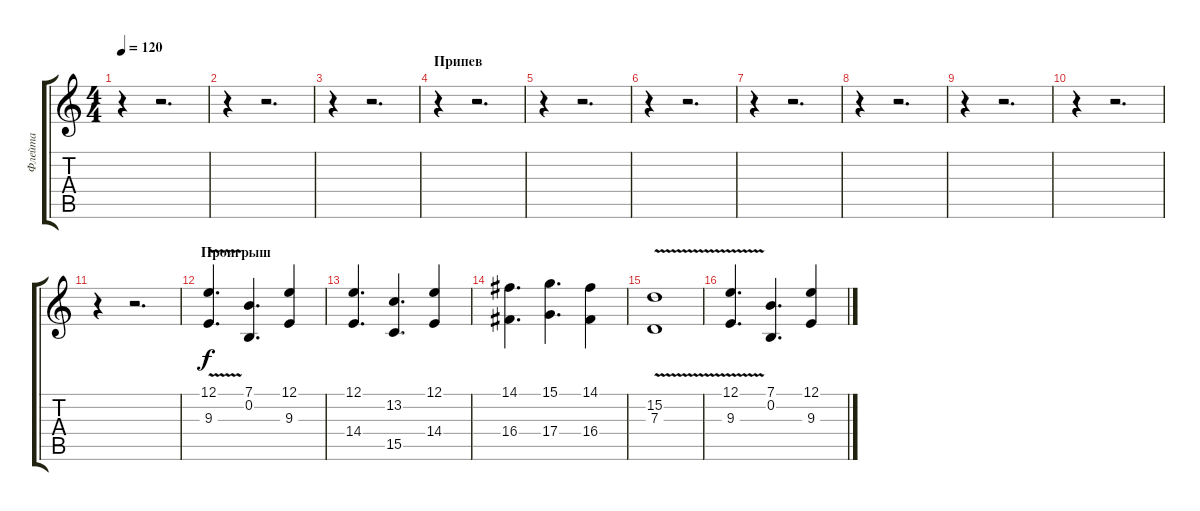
\track ("Флейта" "Флейта") {instrument flute}
\staff {score tabs}
\tuning (E4 B3 G3 D3 A2 E2) {hide}
\ts (4 4)
\tempo 120
\clef g2
\ks c
r.4{dy f} r.2{d} |
r.4 r.2{d} |
r.4 r.2{d} |
\section ("" "Припев")
r.4 r.2{d} |
r.4 r.2{d} |
r.4 r.2{d} |
r.4 r.2{d} |
r.4 r.2{d} |
r.4 r.2{d} |
r.4 r.2{d} |
r.4 r.2{d} |
\section ("" "Проигрыш")
(12.1{v} 9.3).4{d} (7.1 0.2).4{d} (12.1 9.3).4 |
(12.1 14.4).4{d} (13.2 15.5).4{d} (12.1 14.4).4 |
(14.1 16.4).4{d} (15.1 17.4).4{d} (14.1 16.4).4 |
(15.2{v} 7.3{v}).1 |
(12.1{v} 9.3).4{d} (7.1 0.2).4{d} (12.1 9.3).4
